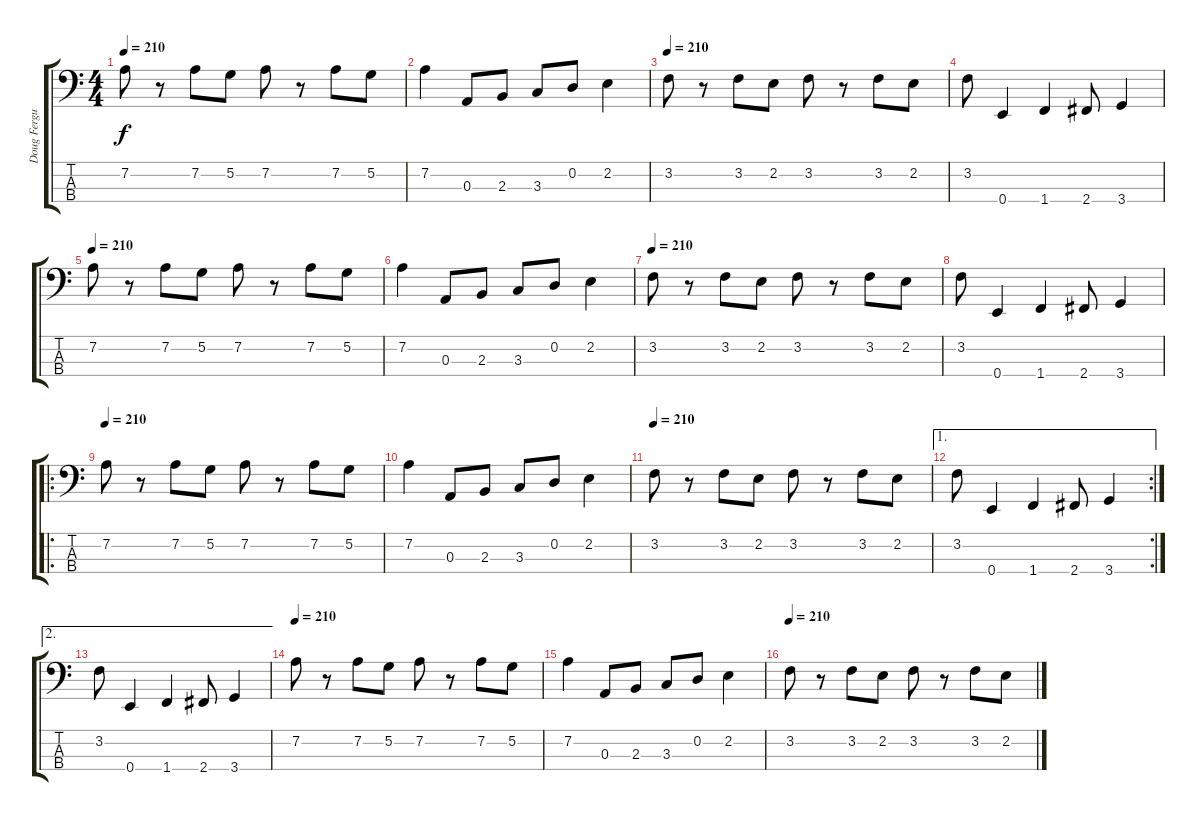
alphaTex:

\track ("Doug Ferguson" "Doug Fergu") {instrument electricbassfinger}
\staff {score tabs}
\tuning (G2 D2 A1 E1) {hide}
\ts (4 4)
\tempo 210
\clef f4
\ks c
7.2.8{dy f} r.8 7.2.8 5.2.8 7.2.8 r.8 7.2.8 5.2.8 |
7.2.4 0.3.8 2.3.8 3.3.8 0.2.8 2.2.4 |
\tempo 210
3.2.8 r.8 3.2.8 2.2.8 3.2.8 r.8 3.2.8 2.2.8 |
3.2.8 0.4.4 1.4.4 2.4.8 3.4.4 |
\tempo 210
7.2.8 r.8 7.2.8 5.2.8 7.2.8 r.8 7.2.8 5.2.8 |
7.2.4 0.3.8 2.3.8 3.3.8 0.2.8 2.2.4 |
\tempo 210
3.2.8 r.8 3.2.8 2.2.8 3.2.8 r.8 3.2.8 2.2.8 |
3.2.8 0.4.4 1.4.4 2.4.8 3.4.4 |
\ro
\tempo 210
7.2.8 r.8 7.2.8 5.2.8 7.2.8 r.8 7.2.8 5.2.8 |
7.2.4 0.3.8 2.3.8 3.3.8 0.2.8 2.2.4 |
\tempo 210
3.2.8 r.8 3.2.8 2.2.8 3.2.8 r.8 3.2.8 2.2.8 |
\ae 1
\rc 2
3.2.8 0.4.4 1.4.4 2.4.8 3.4.4 |
\ae 2
3.2.8 0.4.4 1.4.4 2.4.8 3.4.4 |
\tempo 210
7.2.8 r.8 7.2.8 5.2.8 7.2.8 r.8 7.2.8 5.2.8 |
7.2.4 0.3.8 2.3.8 3.3.8 0.2.8 2.2.4 |
\tempo 210
3.2.8 r.8 3.2.8 2.2.8 3.2.8 r.8 3.2.8 2.2.8
